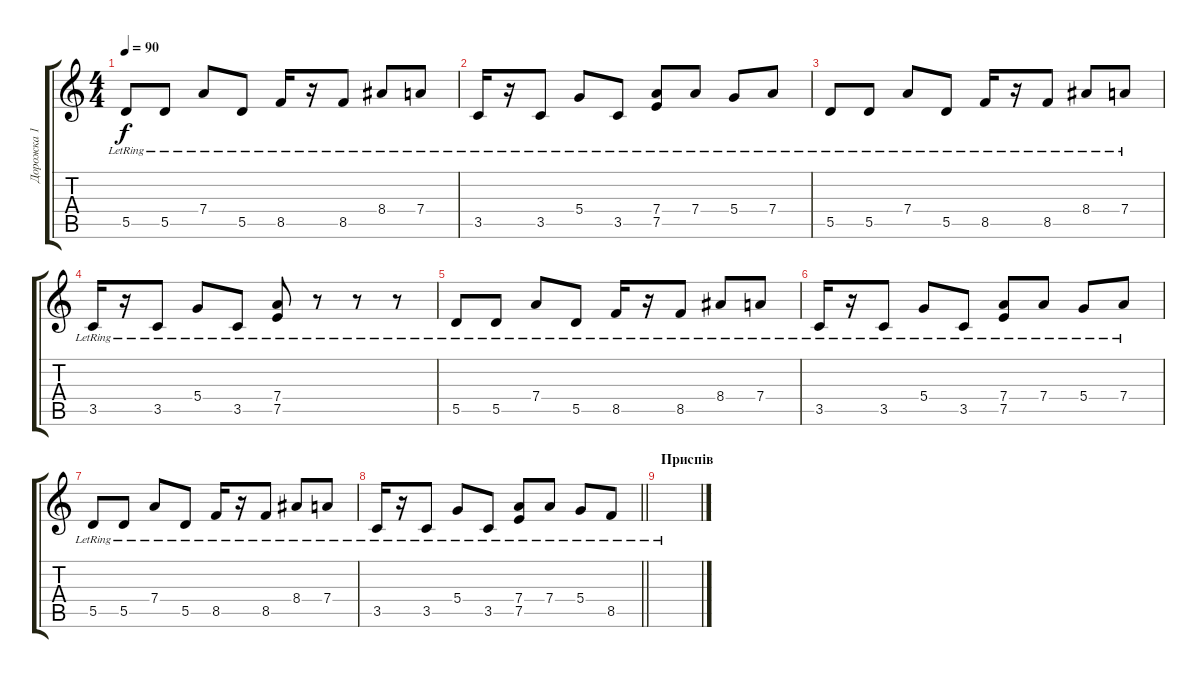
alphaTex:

\track ("Дорожка 1" "Дорожка 1") {instrument acousticguitarsteel}
\staff {score tabs}
\tuning (E4 B3 G3 D3 A2 E2) {hide}
\ts (4 4)
\tempo 90
\clef g2
\ks c
5.5{lr}.8{dy f} 5.5{lr}.8 7.4{lr}.8 5.5{lr}.8 8.5{lr}.16 r.16 8.5{lr}.8 8.4{lr}.8 7.4{lr}.8 |
3.5{lr}.16 r.16 3.5{lr}.8 5.4{lr}.8 3.5{lr}.8 (7.4{lr} 7.5{lr}).8 7.4{lr}.8 5.4{lr}.8 7.4{lr}.8 |
5.5{lr}.8 5.5{lr}.8 7.4{lr}.8 5.5{lr}.8 8.5{lr}.16 r.16 8.5{lr}.8 8.4{lr}.8 7.4{lr}.8 |
3.5{lr}.16 r.16 3.5{lr}.8 5.4{lr}.8 3.5{lr}.8 (7.4{lr} 7.5{lr}).8 r.8 r.8 r.8 |
5.5{lr}.8 5.5{lr}.8 7.4{lr}.8 5.5{lr}.8 8.5{lr}.16 r.16 8.5{lr}.8 8.4{lr}.8 7.4{lr}.8 |
3.5{lr}.16 r.16 3.5{lr}.8 5.4{lr}.8 3.5{lr}.8 (7.4{lr} 7.5{lr}).8 7.4{lr}.8 5.4{lr}.8 7.4{lr}.8 |
5.5{lr}.8 5.5{lr}.8 7.4{lr}.8 5.5{lr}.8 8.5{lr}.16 r.16 8.5{lr}.8 8.4{lr}.8 7.4{lr}.8 |
\barLineRight lightlight
3.5{lr}.16 r.16 3.5{lr}.8 5.4{lr}.8 3.5{lr}.8 (7.4{lr} 7.5{lr}).8 7.4{lr}.8 5.4{lr}.8 8.5{lr}.8 |
\section ("" "Приспів")
